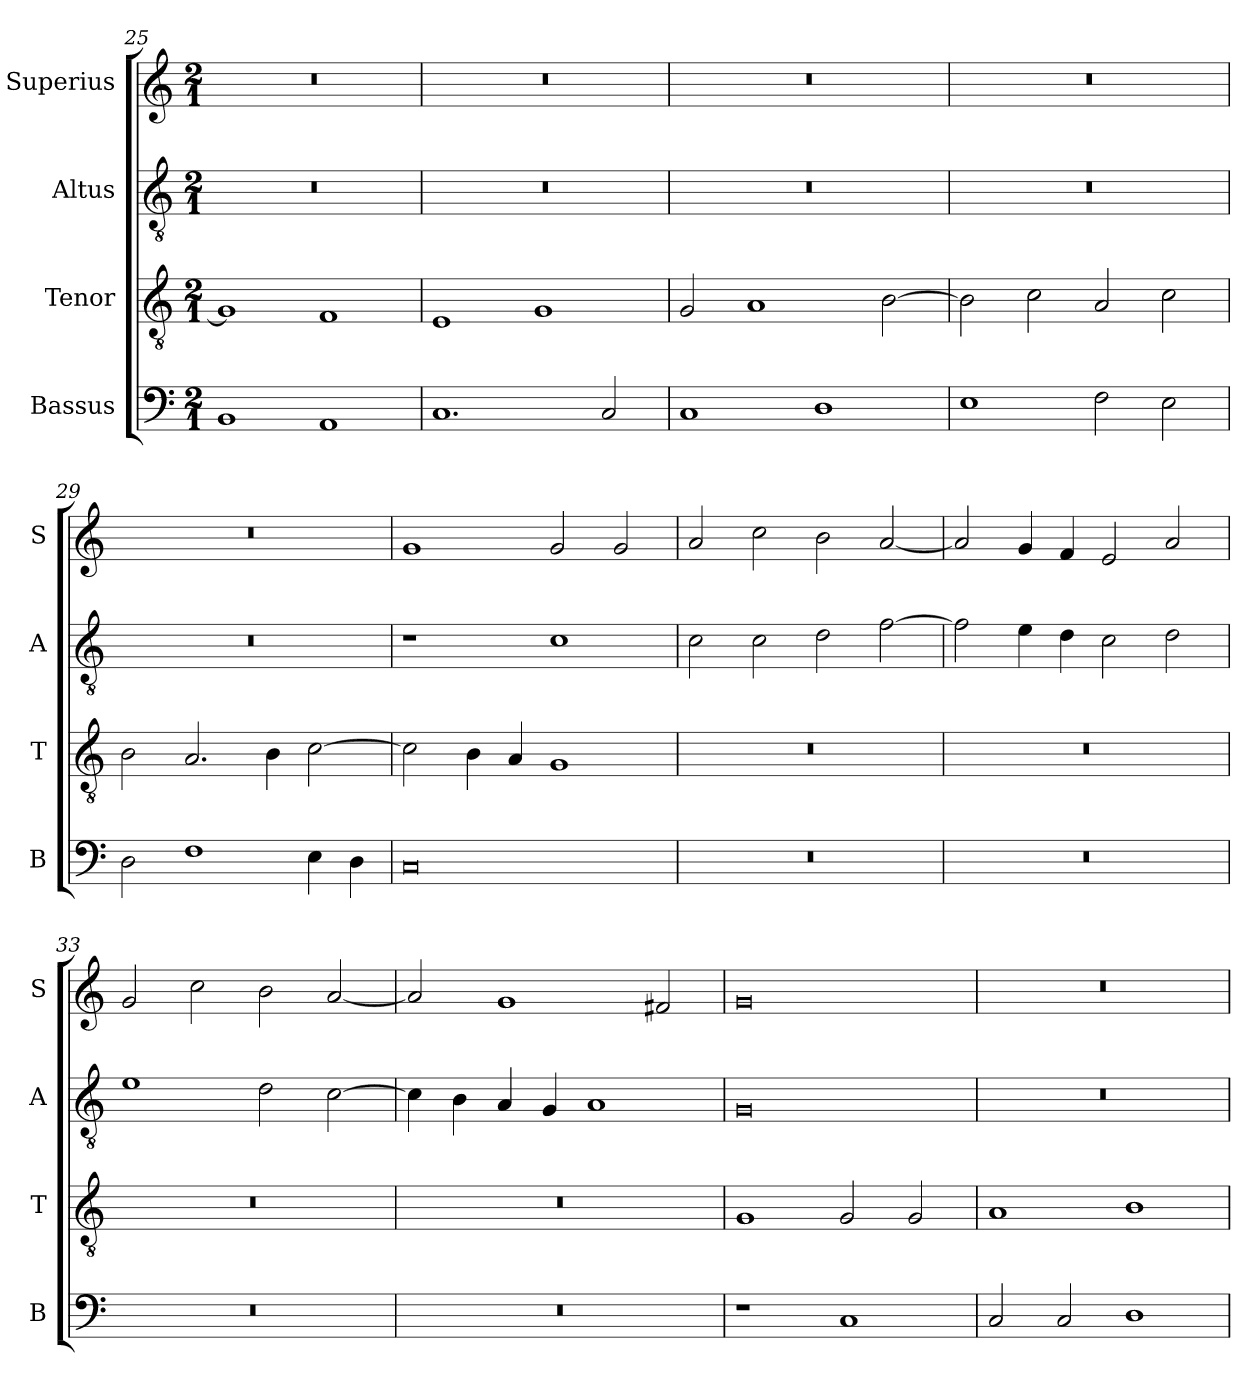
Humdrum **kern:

**kern	**kern	**kern	**kern
*part4	*part3	*part2	*part1
*staff4	*staff3	*staff2	*staff1
*I"Bassus	*I"Tenor	*I"Altus	*I"Superius
*I'B	*I'T	*I'A	*I'S
*clefF4	*clefGv2	*clefGv2	*clefG2
*k[]	*k[]	*k[]	*k[]
*M2/1	*M2/1	*M2/1	*M2/1
=25	=25	=25	=25
1BB	1G]	0r	0r
1AA	1F	.	.
=26	=26	=26	=26
1.C	1E	0r	0r
.	1G	.	.
2C/	.	.	.
=27	=27	=27	=27
1C	2G/	0r	0r
.	1A	.	.
1D	.	.	.
.	[2B\	.	.
=28	=28	=28	=28
1E	2B\]	0r	0r
.	2c\	.	.
2F\	2A/	.	.
2E\	2c\	.	.
=29	=29	=29	=29
2D\	2B\	0r	0r
1F	2.A/	.	.
.	4B\	.	.
4E\	[2c\	.	.
4D\	.	.	.
=30	=30	=30	=30
0C	2c\]	1r	1g
.	4B\	.	.
.	4A/	.	.
.	1G	1c	2g/
.	.	.	2g/
=31	=31	=31	=31
0r	0r	2c\	2a/
.	.	2c\	2cc\
.	.	2d\	2b\
.	.	[2f\	[2a/
=32	=32	=32	=32
0r	0r	2f\]	2a/]
.	.	4e\	4g/
.	.	4d\	4f/
.	.	2c\	2e/
.	.	2d\	2a/
=33	=33	=33	=33
0r	0r	1e	2g/
.	.	.	2cc\
.	.	2d\	2b\
.	.	[2c\	[2a/
=34	=34	=34	=34
0r	0r	4c\]	2a/]
.	.	4B\	.
.	.	4A/	1g
.	.	4G/	.
.	.	1A	.
.	.	.	2f#X/
=35	=35	=35	=35
1r	1G	0G	0g
1C	2G/	.	.
.	2G/	.	.
=36	=36	=36	=36
2C/	1A	0r	0r
2C/	.	.	.
1D	1B	.	.
=	=	=	=
*-	*-	*-	*-
